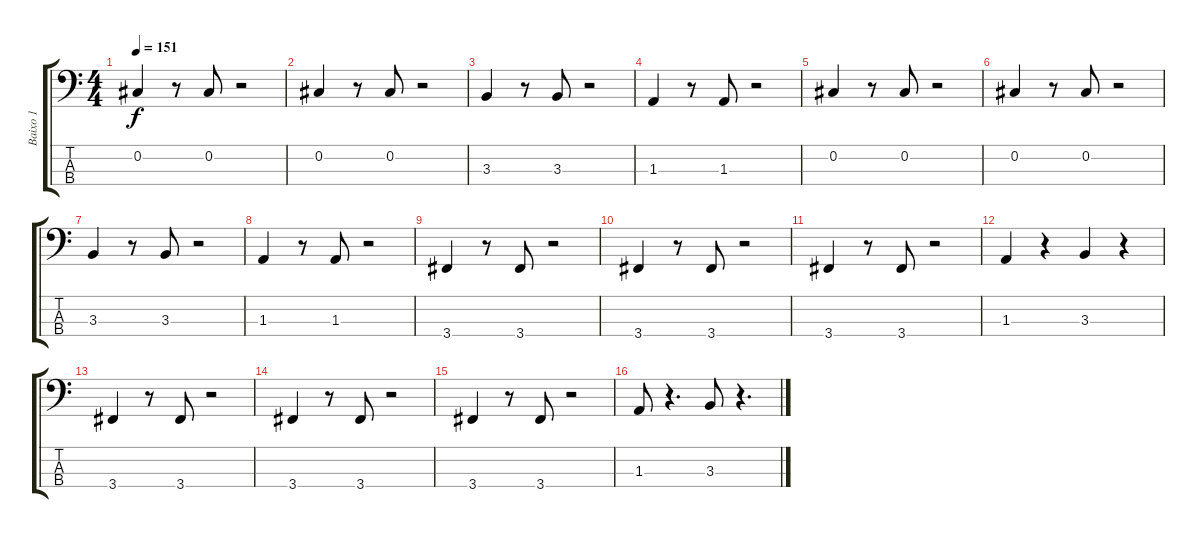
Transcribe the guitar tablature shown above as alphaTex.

\track ("Baixo 1" "Baixo 1") {instrument synthbass1}
\staff {score tabs}
\tuning (Gb2 Db2 Ab1 Eb1) {hide}
\ts (4 4)
\tempo 151
\clef f4
\ks c
0.2.4{dy f} r.8 0.2.8 r.2 |
0.2.4 r.8 0.2.8 r.2 |
3.3.4 r.8 3.3.8 r.2 |
1.3.4 r.8 1.3.8 r.2 |
0.2.4 r.8 0.2.8 r.2 |
0.2.4 r.8 0.2.8 r.2 |
3.3.4 r.8 3.3.8 r.2 |
1.3.4 r.8 1.3.8 r.2 |
3.4.4 r.8 3.4.8 r.2 |
3.4.4 r.8 3.4.8 r.2 |
3.4.4 r.8 3.4.8 r.2 |
1.3.4 r.4 3.3.4 r.4 |
3.4.4 r.8 3.4.8 r.2 |
3.4.4 r.8 3.4.8 r.2 |
3.4.4 r.8 3.4.8 r.2 |
1.3.8 r.4{d} 3.3.8 r.4{d}
